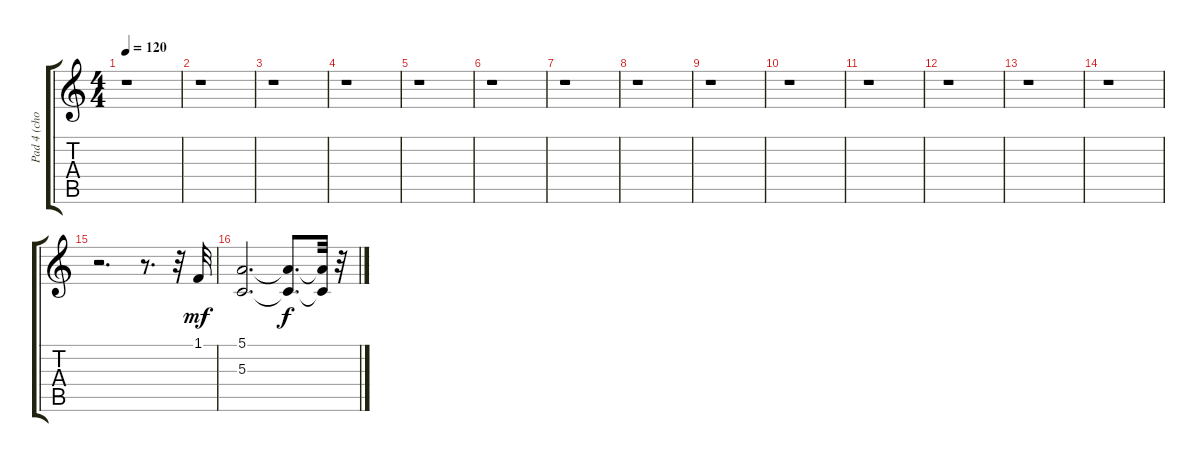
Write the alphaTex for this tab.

\track ("Pad 4 (choir)" "Pad 4 (cho") {instrument pad4choir}
\staff {score tabs}
\tuning (E4 B3 G3 D3 A2 E2) {hide}
\ts (4 4)
\tempo 120
\clef g2
\ks c
r.1{dy f} |
r.1 |
r.1 |
r.1 |
r.1 |
r.1 |
r.1 |
r.1 |
r.1 |
r.1 |
r.1 |
r.1 |
r.1 |
r.1 |
r.2{d} r.8{d} r.32 1.1.32{dy mf} |
(5.1 5.3).2{d} (5.1{t} 5.3{t}).8{d dy f} (5.1{t} 5.3{t}).32 r.32
